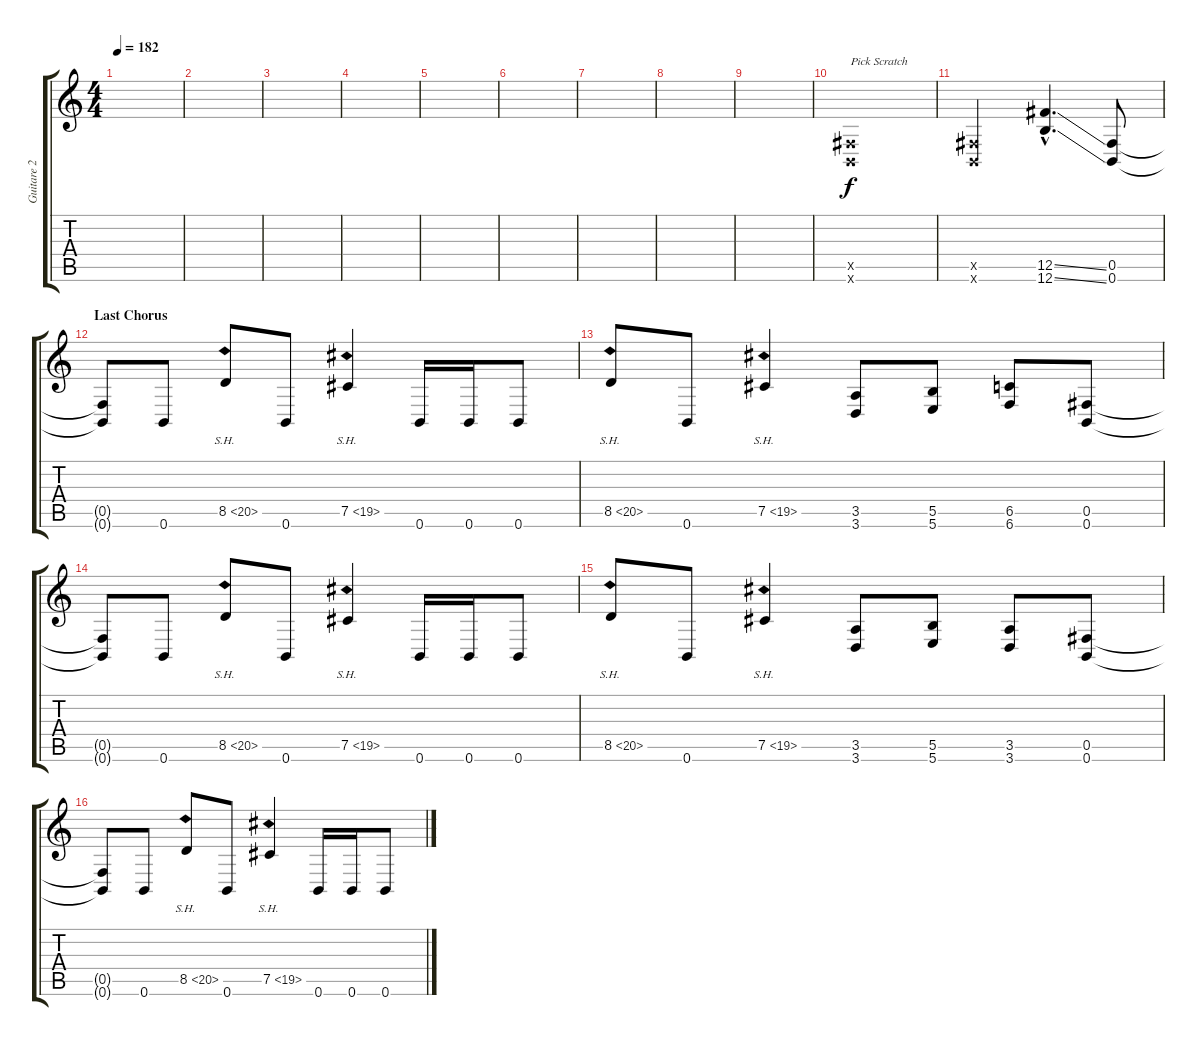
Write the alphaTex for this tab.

\track ("Guitare 2" "Guitare 2") {instrument distortionguitar}
\staff {score tabs}
\tuning (Db4 Ab3 E3 B2 Gb2 B1) {hide}
\ts (4 4)
\tempo 182
\clef g2
\ks c
|
|
|
|
|
|
|
|
|
(0.5{x} 0.6{x}).1{txt "Pick Scratch"} |
(0.5{x} 0.6{x}).2 (12.5{ss hac} 12.6{ss hac}).4{d} (0.5 0.6).8 |
\section ("" "Last Chorus")
(0.5{t} 0.6{t}).8 0.6.8 8.5{sh 12}.8 0.6.8 7.5{sh 12}.4 0.6.16 0.6.16 0.6.8 |
8.5{sh 12}.8 0.6.8 7.5{sh 12}.4 (3.5 3.6).8 (5.5 5.6).8 (6.5 6.6).8 (0.5 0.6).8 |
(0.5{t} 0.6{t}).8 0.6.8 8.5{sh 12}.8 0.6.8 7.5{sh 12}.4 0.6.16 0.6.16 0.6.8 |
8.5{sh 12}.8 0.6.8 7.5{sh 12}.4 (3.5 3.6).8 (5.5 5.6).8 (3.5 3.6).8 (0.5 0.6).8 |
(0.5{t} 0.6{t}).8 0.6.8 8.5{sh 12}.8 0.6.8 7.5{sh 12}.4 0.6.16 0.6.16 0.6.8
